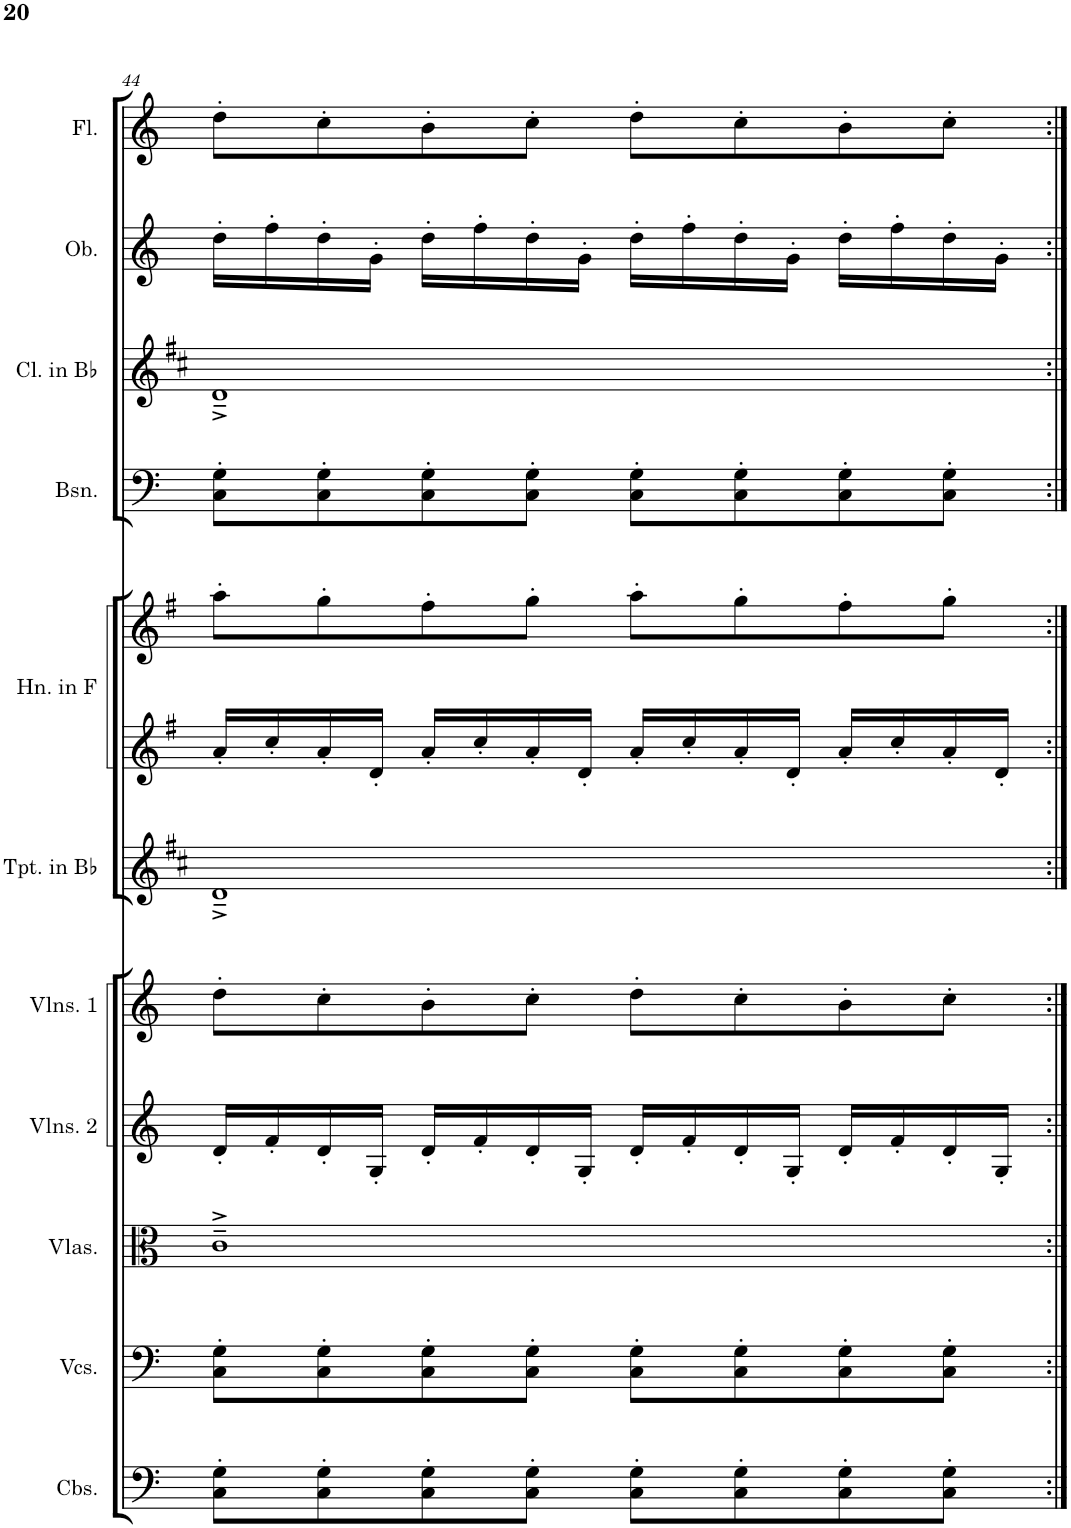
**kern	**kern	**kern	**kern	**kern	**kern	**kern	**kern	**kern	**kern	**kern	**kern
*part11	*part10	*part9	*part8	*part7	*part6	*part5	*part5	*part4	*part3	*part2	*part1
*staff12	*staff11	*staff10	*staff9	*staff8	*staff7	*staff6	*staff5	*staff4	*staff3	*staff2	*staff1
*I"Contrabasses	*I"Violoncellos	*I"Violas	*I"Violins 2	*I"Violins 1	*I"Trumpets in Bb	*I"Horns in F	*	*I"Bassoons	*I"Clarinets in Bb	*I"Oboes	*I"Flutes
*I'Cbs.	*I'Vcs.	*I'Vlas.	*I'Vlns. 2	*I'Vlns. 1	*I'Tpt. in Bb	*I'Hn. in F	*	*I'Bsn.	*I'Cl. in Bb	*I'Ob.	*I'Fl.
!!LO:PB:g=z
*clefF4	*clefF4	*clefC3	*clefG2	*clefG2	*clefG2	*clefG2	*clefG2	*clefF4	*clefG2	*clefG2	*clefG2
*Trd7c12	*	*	*	*	*Trd1c2	*Trd4c7	*Trd4c7	*	*Trd1c2	*	*
*k[]	*k[]	*k[]	*k[]	*k[]	*k[f#c#]	*k[f#]	*k[f#]	*k[]	*k[f#c#]	*k[]	*k[]
*M4/4	*M4/4	*M4/4	*M4/4	*M4/4	*M4/4	*M4/4	*M4/4	*M4/4	*M4/4	*M4/4	*M4/4
=44	=44	=44	=44	=44	=44	=44	=44	=44	=44	=44	=44
8C\' 8G\'L	8C\' 8G\'L	1c~^	16d'/LL	8dd'\L	1d~^	16a'/LL	8aa'\L	8C\' 8G\'L	1d~^	16dd'\LL	8dd'\L
.	.	.	16f'/	.	.	16cc'/	.	.	.	16ff'\	.
8C\' 8G\'	8C\' 8G\'	.	16d'/	8cc'\	.	16a'/	8gg'\	8C\' 8G\'	.	16dd'\	8cc'\
.	.	.	16G'/JJ	.	.	16d'/JJ	.	.	.	16g'\JJ	.
8C\' 8G\'	8C\' 8G\'	.	16d'/LL	8b'\	.	16a'/LL	8ff#'\	8C\' 8G\'	.	16dd'\LL	8b'\
.	.	.	16f'/	.	.	16cc'/	.	.	.	16ff'\	.
8C\' 8G\'J	8C\' 8G\'J	.	16d'/	8cc'\J	.	16a'/	8gg'\J	8C\' 8G\'J	.	16dd'\	8cc'\J
.	.	.	16G'/JJ	.	.	16d'/JJ	.	.	.	16g'\JJ	.
8C\' 8G\'L	8C\' 8G\'L	.	16d'/LL	8dd'\L	.	16a'/LL	8aa'\L	8C\' 8G\'L	.	16dd'\LL	8dd'\L
.	.	.	16f'/	.	.	16cc'/	.	.	.	16ff'\	.
8C\' 8G\'	8C\' 8G\'	.	16d'/	8cc'\	.	16a'/	8gg'\	8C\' 8G\'	.	16dd'\	8cc'\
.	.	.	16G'/JJ	.	.	16d'/JJ	.	.	.	16g'\JJ	.
8C\' 8G\'	8C\' 8G\'	.	16d'/LL	8b'\	.	16a'/LL	8ff#'\	8C\' 8G\'	.	16dd'\LL	8b'\
.	.	.	16f'/	.	.	16cc'/	.	.	.	16ff'\	.
8C\' 8G\'J	8C\' 8G\'J	.	16d'/	8cc'\J	.	16a'/	8gg'\J	8C\' 8G\'J	.	16dd'\	8cc'\J
.	.	.	16G'/JJ	.	.	16d'/JJ	.	.	.	16g'\JJ	.
=:|!	=:|!	=:|!	=:|!	=:|!	=:|!	=:|!	=:|!	=:|!	=:|!	=:|!	=:|!
*-	*-	*-	*-	*-	*-	*-	*-	*-	*-	*-	*-
